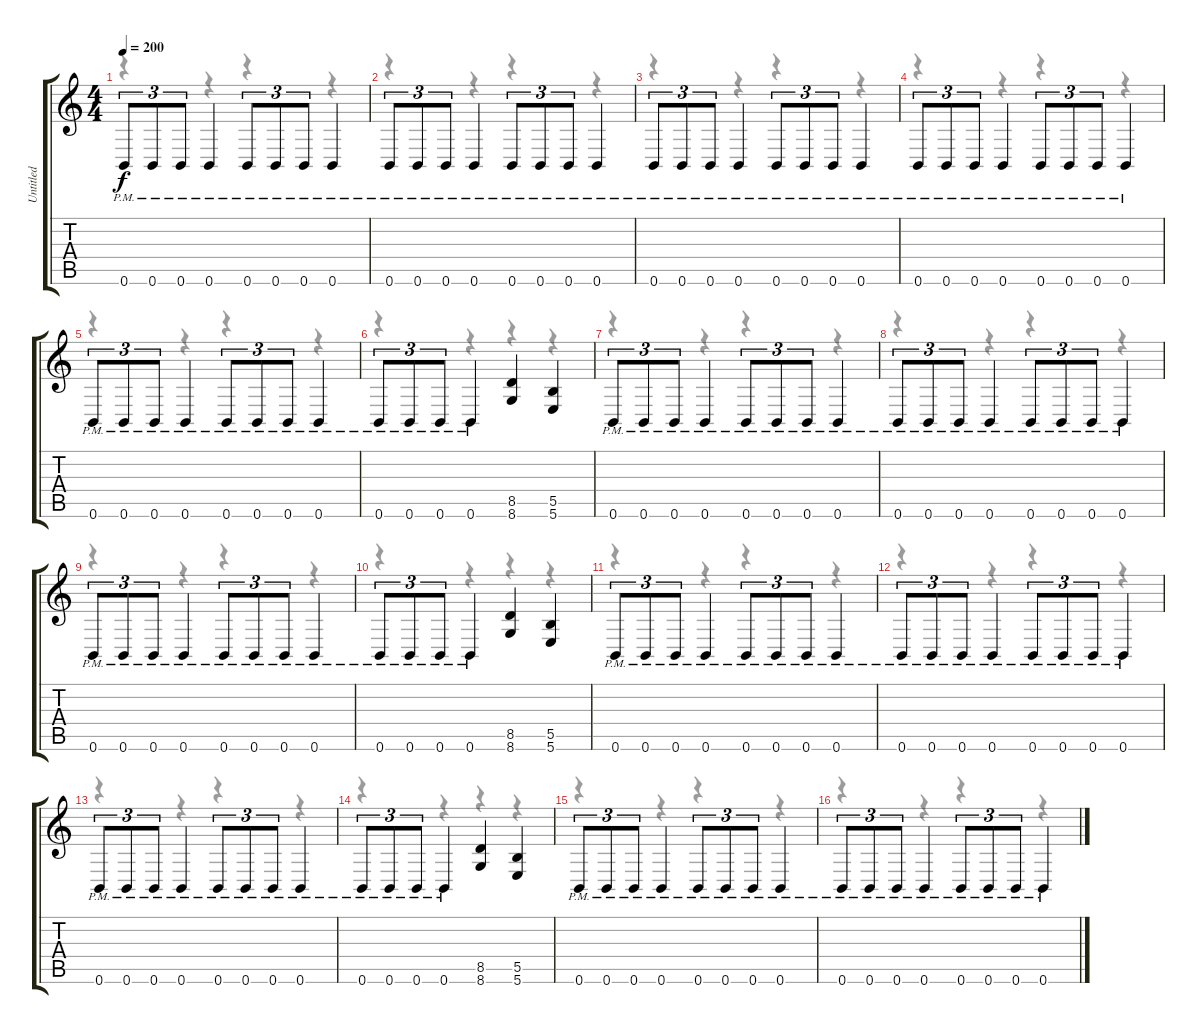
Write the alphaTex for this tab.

\track ("Untitled" "Untitled") {instrument distortionguitar}
\staff {score tabs}
\tuning (Db4 Ab3 E3 B2 Gb2 B1) {hide}
\voice
\ts (4 4)
\tempo 200
\clef g2
\ks c
0.6{pm}.8{tu (3 2) dy f} 0.6{pm}.8{tu (3 2)} 0.6{pm}.8{tu (3 2)} 0.6{pm}.4 0.6{pm}.8{tu (3 2)} 0.6{pm}.8{tu (3 2)} 0.6{pm}.8{tu (3 2)} 0.6{pm}.4 |
0.6{pm}.8{tu (3 2)} 0.6{pm}.8{tu (3 2)} 0.6{pm}.8{tu (3 2)} 0.6{pm}.4 0.6{pm}.8{tu (3 2)} 0.6{pm}.8{tu (3 2)} 0.6{pm}.8{tu (3 2)} 0.6{pm}.4 |
0.6{pm}.8{tu (3 2)} 0.6{pm}.8{tu (3 2)} 0.6{pm}.8{tu (3 2)} 0.6{pm}.4 0.6{pm}.8{tu (3 2)} 0.6{pm}.8{tu (3 2)} 0.6{pm}.8{tu (3 2)} 0.6{pm}.4 |
0.6{pm}.8{tu (3 2)} 0.6{pm}.8{tu (3 2)} 0.6{pm}.8{tu (3 2)} 0.6{pm}.4 0.6{pm}.8{tu (3 2)} 0.6{pm}.8{tu (3 2)} 0.6{pm}.8{tu (3 2)} 0.6{pm}.4 |
0.6{pm}.8{tu (3 2)} 0.6{pm}.8{tu (3 2)} 0.6{pm}.8{tu (3 2)} 0.6{pm}.4 0.6{pm}.8{tu (3 2)} 0.6{pm}.8{tu (3 2)} 0.6{pm}.8{tu (3 2)} 0.6{pm}.4 |
0.6{pm}.8{tu (3 2)} 0.6{pm}.8{tu (3 2)} 0.6{pm}.8{tu (3 2)} 0.6{pm}.4 (8.5 8.6).4 (5.5 5.6).4 |
0.6{pm}.8{tu (3 2)} 0.6{pm}.8{tu (3 2)} 0.6{pm}.8{tu (3 2)} 0.6{pm}.4 0.6{pm}.8{tu (3 2)} 0.6{pm}.8{tu (3 2)} 0.6{pm}.8{tu (3 2)} 0.6{pm}.4 |
0.6{pm}.8{tu (3 2)} 0.6{pm}.8{tu (3 2)} 0.6{pm}.8{tu (3 2)} 0.6{pm}.4 0.6{pm}.8{tu (3 2)} 0.6{pm}.8{tu (3 2)} 0.6{pm}.8{tu (3 2)} 0.6{pm}.4 |
0.6{pm}.8{tu (3 2)} 0.6{pm}.8{tu (3 2)} 0.6{pm}.8{tu (3 2)} 0.6{pm}.4 0.6{pm}.8{tu (3 2)} 0.6{pm}.8{tu (3 2)} 0.6{pm}.8{tu (3 2)} 0.6{pm}.4 |
0.6{pm}.8{tu (3 2)} 0.6{pm}.8{tu (3 2)} 0.6{pm}.8{tu (3 2)} 0.6{pm}.4 (8.5 8.6).4 (5.5 5.6).4 |
0.6{pm}.8{tu (3 2)} 0.6{pm}.8{tu (3 2)} 0.6{pm}.8{tu (3 2)} 0.6{pm}.4 0.6{pm}.8{tu (3 2)} 0.6{pm}.8{tu (3 2)} 0.6{pm}.8{tu (3 2)} 0.6{pm}.4 |
0.6{pm}.8{tu (3 2)} 0.6{pm}.8{tu (3 2)} 0.6{pm}.8{tu (3 2)} 0.6{pm}.4 0.6{pm}.8{tu (3 2)} 0.6{pm}.8{tu (3 2)} 0.6{pm}.8{tu (3 2)} 0.6{pm}.4 |
0.6{pm}.8{tu (3 2)} 0.6{pm}.8{tu (3 2)} 0.6{pm}.8{tu (3 2)} 0.6{pm}.4 0.6{pm}.8{tu (3 2)} 0.6{pm}.8{tu (3 2)} 0.6{pm}.8{tu (3 2)} 0.6{pm}.4 |
0.6{pm}.8{tu (3 2)} 0.6{pm}.8{tu (3 2)} 0.6{pm}.8{tu (3 2)} 0.6{pm}.4 (8.5 8.6).4 (5.5 5.6).4 |
0.6{pm}.8{tu (3 2)} 0.6{pm}.8{tu (3 2)} 0.6{pm}.8{tu (3 2)} 0.6{pm}.4 0.6{pm}.8{tu (3 2)} 0.6{pm}.8{tu (3 2)} 0.6{pm}.8{tu (3 2)} 0.6{pm}.4 |
0.6{pm}.8{tu (3 2)} 0.6{pm}.8{tu (3 2)} 0.6{pm}.8{tu (3 2)} 0.6{pm}.4 0.6{pm}.8{tu (3 2)} 0.6{pm}.8{tu (3 2)} 0.6{pm}.8{tu (3 2)} 0.6{pm}.4
\voice
\clef g2
\ottava regular
\simile none
\ks c
r.4{dy f} r.4 r.4 r.4 |
r.4 r.4 r.4 r.4 |
r.4 r.4 r.4 r.4 |
r.4 r.4 r.4 r.4 |
r.4 r.4 r.4 r.4 |
r.4 r.4 r.4 r.4 |
r.4 r.4 r.4 r.4 |
r.4 r.4 r.4 r.4 |
r.4 r.4 r.4 r.4 |
r.4 r.4 r.4 r.4 |
r.4 r.4 r.4 r.4 |
r.4 r.4 r.4 r.4 |
r.4 r.4 r.4 r.4 |
r.4 r.4 r.4 r.4 |
r.4 r.4 r.4 r.4 |
r.4 r.4 r.4 r.4
